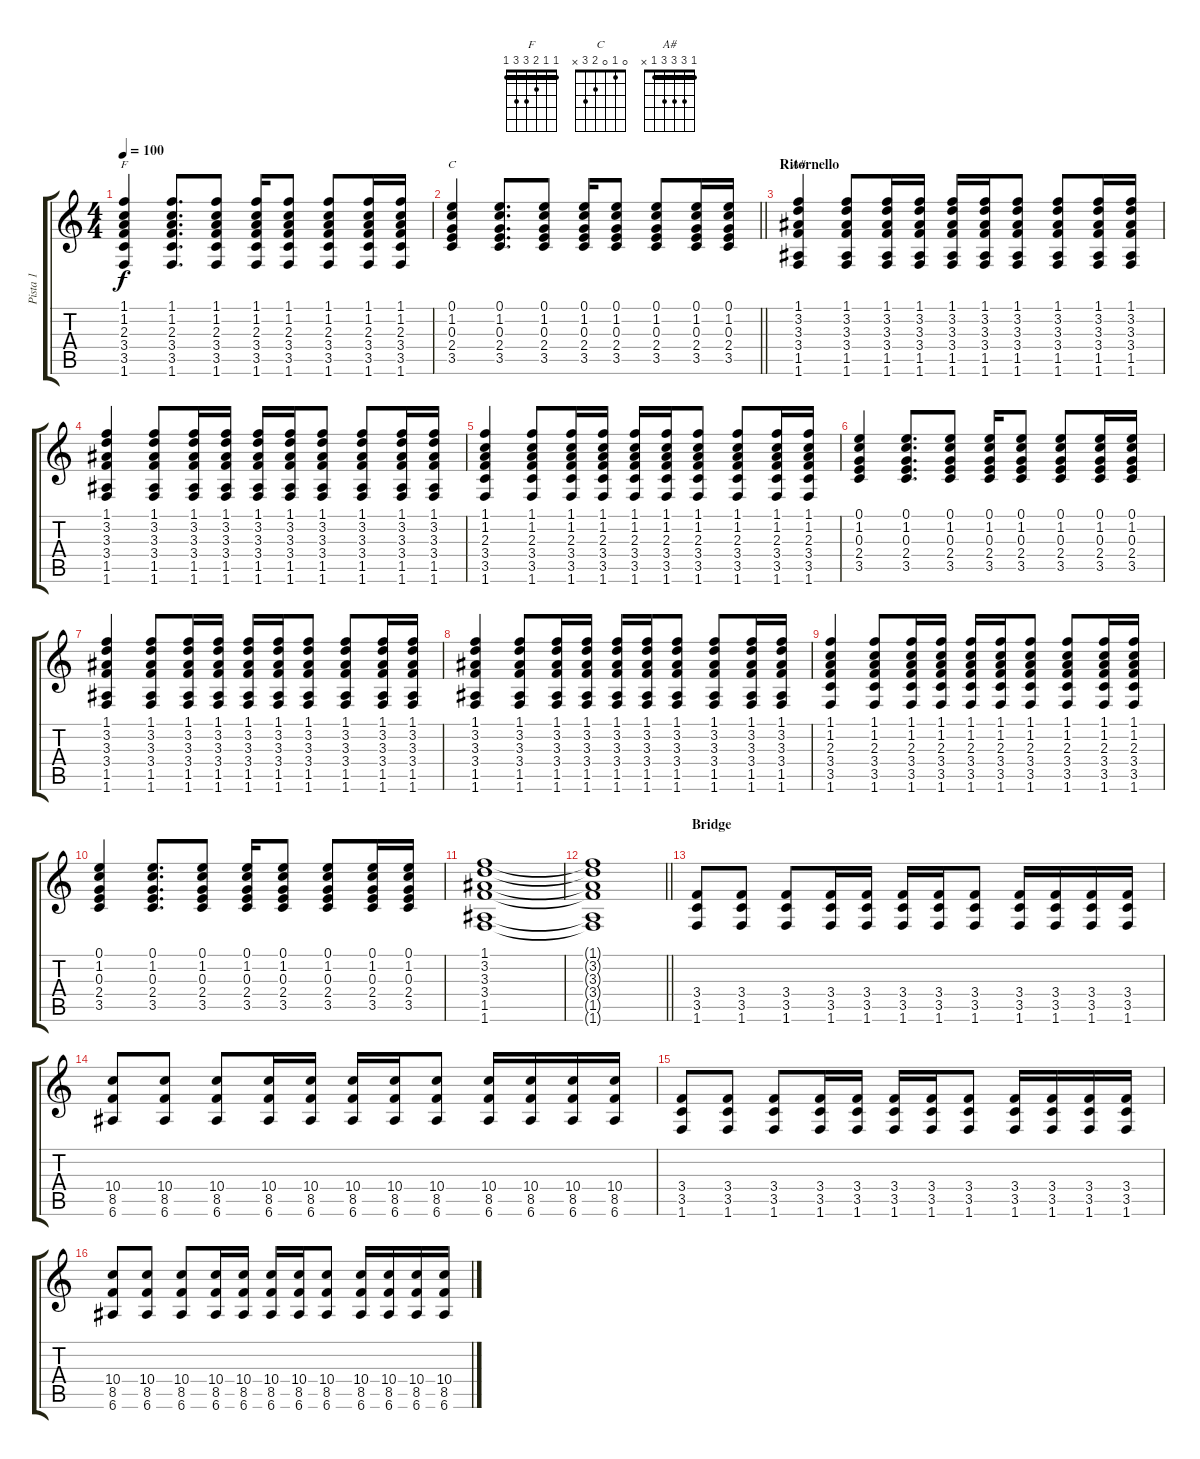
\track ("Pista 1" "Pista 1") {instrument acousticguitarsteel}
\staff {score tabs}
\tuning (E4 B3 G3 D3 A2 E2) {hide}
\chord ("F" 1 1 2 3 3 1) {barre 1}
\chord ("C" 0 1 0 2 3 x)
\chord ("A#" 1 3 3 3 1 x) {barre 1}
\ts (4 4)
\tempo 100
\clef g2
\ks c
(1.1 1.2 2.3 3.4 3.5 1.6).4{ch "F" dy f} (1.1 1.2 2.3 3.4 3.5 1.6).8{d} (1.1 1.2 2.3 3.4 3.5 1.6).8 (1.1 1.2 2.3 3.4 3.5 1.6).16 (1.1 1.2 2.3 3.4 3.5 1.6).8 (1.1 1.2 2.3 3.4 3.5 1.6).8 (1.1 1.2 2.3 3.4 3.5 1.6).16 (1.1 1.2 2.3 3.4 3.5 1.6).16 |
\barLineRight lightlight
(0.1 1.2 0.3 2.4 3.5).4{ch "C"} (0.1 1.2 0.3 2.4 3.5).8{d} (0.1 1.2 0.3 2.4 3.5).8 (0.1 1.2 0.3 2.4 3.5).16 (0.1 1.2 0.3 2.4 3.5).8 (0.1 1.2 0.3 2.4 3.5).8 (0.1 1.2 0.3 2.4 3.5).16 (0.1 1.2 0.3 2.4 3.5).16 |
\section ("" "Ritornello")
(1.1 3.2 3.3 3.4 1.5 1.6).4{ch "A#"} (1.1 3.2 3.3 3.4 1.5 1.6).8 (1.1 3.2 3.3 3.4 1.5 1.6).16 (1.1 3.2 3.3 3.4 1.5 1.6).16 (1.1 3.2 3.3 3.4 1.5 1.6).16 (1.1 3.2 3.3 3.4 1.5 1.6).16 (1.1 3.2 3.3 3.4 1.5 1.6).8 (1.1 3.2 3.3 3.4 1.5 1.6).8 (1.1 3.2 3.3 3.4 1.5 1.6).16 (1.1 3.2 3.3 3.4 1.5 1.6).16 |
(1.1 3.2 3.3 3.4 1.5 1.6).4 (1.1 3.2 3.3 3.4 1.5 1.6).8 (1.1 3.2 3.3 3.4 1.5 1.6).16 (1.1 3.2 3.3 3.4 1.5 1.6).16 (1.1 3.2 3.3 3.4 1.5 1.6).16 (1.1 3.2 3.3 3.4 1.5 1.6).16 (1.1 3.2 3.3 3.4 1.5 1.6).8 (1.1 3.2 3.3 3.4 1.5 1.6).8 (1.1 3.2 3.3 3.4 1.5 1.6).16 (1.1 3.2 3.3 3.4 1.5 1.6).16 |
(1.1 1.2 2.3 3.4 3.5 1.6).4 (1.1 1.2 2.3 3.4 3.5 1.6).8 (1.1 1.2 2.3 3.4 3.5 1.6).16 (1.1 1.2 2.3 3.4 3.5 1.6).16 (1.1 1.2 2.3 3.4 3.5 1.6).16 (1.1 1.2 2.3 3.4 3.5 1.6).16 (1.1 1.2 2.3 3.4 3.5 1.6).8 (1.1 1.2 2.3 3.4 3.5 1.6).8 (1.1 1.2 2.3 3.4 3.5 1.6).16 (1.1 1.2 2.3 3.4 3.5 1.6).16 |
(0.1 1.2 0.3 2.4 3.5).4 (0.1 1.2 0.3 2.4 3.5).8{d} (0.1 1.2 0.3 2.4 3.5).8 (0.1 1.2 0.3 2.4 3.5).16 (0.1 1.2 0.3 2.4 3.5).8 (0.1 1.2 0.3 2.4 3.5).8 (0.1 1.2 0.3 2.4 3.5).16 (0.1 1.2 0.3 2.4 3.5).16 |
(1.1 3.2 3.3 3.4 1.5 1.6).4 (1.1 3.2 3.3 3.4 1.5 1.6).8 (1.1 3.2 3.3 3.4 1.5 1.6).16 (1.1 3.2 3.3 3.4 1.5 1.6).16 (1.1 3.2 3.3 3.4 1.5 1.6).16 (1.1 3.2 3.3 3.4 1.5 1.6).16 (1.1 3.2 3.3 3.4 1.5 1.6).8 (1.1 3.2 3.3 3.4 1.5 1.6).8 (1.1 3.2 3.3 3.4 1.5 1.6).16 (1.1 3.2 3.3 3.4 1.5 1.6).16 |
(1.1 3.2 3.3 3.4 1.5 1.6).4 (1.1 3.2 3.3 3.4 1.5 1.6).8 (1.1 3.2 3.3 3.4 1.5 1.6).16 (1.1 3.2 3.3 3.4 1.5 1.6).16 (1.1 3.2 3.3 3.4 1.5 1.6).16 (1.1 3.2 3.3 3.4 1.5 1.6).16 (1.1 3.2 3.3 3.4 1.5 1.6).8 (1.1 3.2 3.3 3.4 1.5 1.6).8 (1.1 3.2 3.3 3.4 1.5 1.6).16 (1.1 3.2 3.3 3.4 1.5 1.6).16 |
(1.1 1.2 2.3 3.4 3.5 1.6).4 (1.1 1.2 2.3 3.4 3.5 1.6).8 (1.1 1.2 2.3 3.4 3.5 1.6).16 (1.1 1.2 2.3 3.4 3.5 1.6).16 (1.1 1.2 2.3 3.4 3.5 1.6).16 (1.1 1.2 2.3 3.4 3.5 1.6).16 (1.1 1.2 2.3 3.4 3.5 1.6).8 (1.1 1.2 2.3 3.4 3.5 1.6).8 (1.1 1.2 2.3 3.4 3.5 1.6).16 (1.1 1.2 2.3 3.4 3.5 1.6).16 |
(0.1 1.2 0.3 2.4 3.5).4 (0.1 1.2 0.3 2.4 3.5).8{d} (0.1 1.2 0.3 2.4 3.5).8 (0.1 1.2 0.3 2.4 3.5).16 (0.1 1.2 0.3 2.4 3.5).8 (0.1 1.2 0.3 2.4 3.5).8 (0.1 1.2 0.3 2.4 3.5).16 (0.1 1.2 0.3 2.4 3.5).16 |
(1.1 3.2 3.3 3.4 1.5 1.6).1 |
\barLineRight lightlight
(1.1{t} 3.2{t} 3.3{t} 3.4{t} 1.5{t} 1.6{t}).1 |
\section ("" "Bridge")
(3.4 3.5 1.6).8 (3.4 3.5 1.6).8 (3.4 3.5 1.6).8 (3.4 3.5 1.6).16 (3.4 3.5 1.6).16 (3.4 3.5 1.6).16 (3.4 3.5 1.6).16 (3.4 3.5 1.6).8 (3.4 3.5 1.6).16 (3.4 3.5 1.6).16 (3.4 3.5 1.6).16 (3.4 3.5 1.6).16 |
(10.4 8.5 6.6).8 (10.4 8.5 6.6).8 (10.4 8.5 6.6).8 (10.4 8.5 6.6).16 (10.4 8.5 6.6).16 (10.4 8.5 6.6).16 (10.4 8.5 6.6).16 (10.4 8.5 6.6).8 (10.4 8.5 6.6).16 (10.4 8.5 6.6).16 (10.4 8.5 6.6).16 (10.4 8.5 6.6).16 |
(3.4 3.5 1.6).8 (3.4 3.5 1.6).8 (3.4 3.5 1.6).8 (3.4 3.5 1.6).16 (3.4 3.5 1.6).16 (3.4 3.5 1.6).16 (3.4 3.5 1.6).16 (3.4 3.5 1.6).8 (3.4 3.5 1.6).16 (3.4 3.5 1.6).16 (3.4 3.5 1.6).16 (3.4 3.5 1.6).16 |
(10.4 8.5 6.6).8 (10.4 8.5 6.6).8 (10.4 8.5 6.6).8 (10.4 8.5 6.6).16 (10.4 8.5 6.6).16 (10.4 8.5 6.6).16 (10.4 8.5 6.6).16 (10.4 8.5 6.6).8 (10.4 8.5 6.6).16 (10.4 8.5 6.6).16 (10.4 8.5 6.6).16 (10.4 8.5 6.6).16
